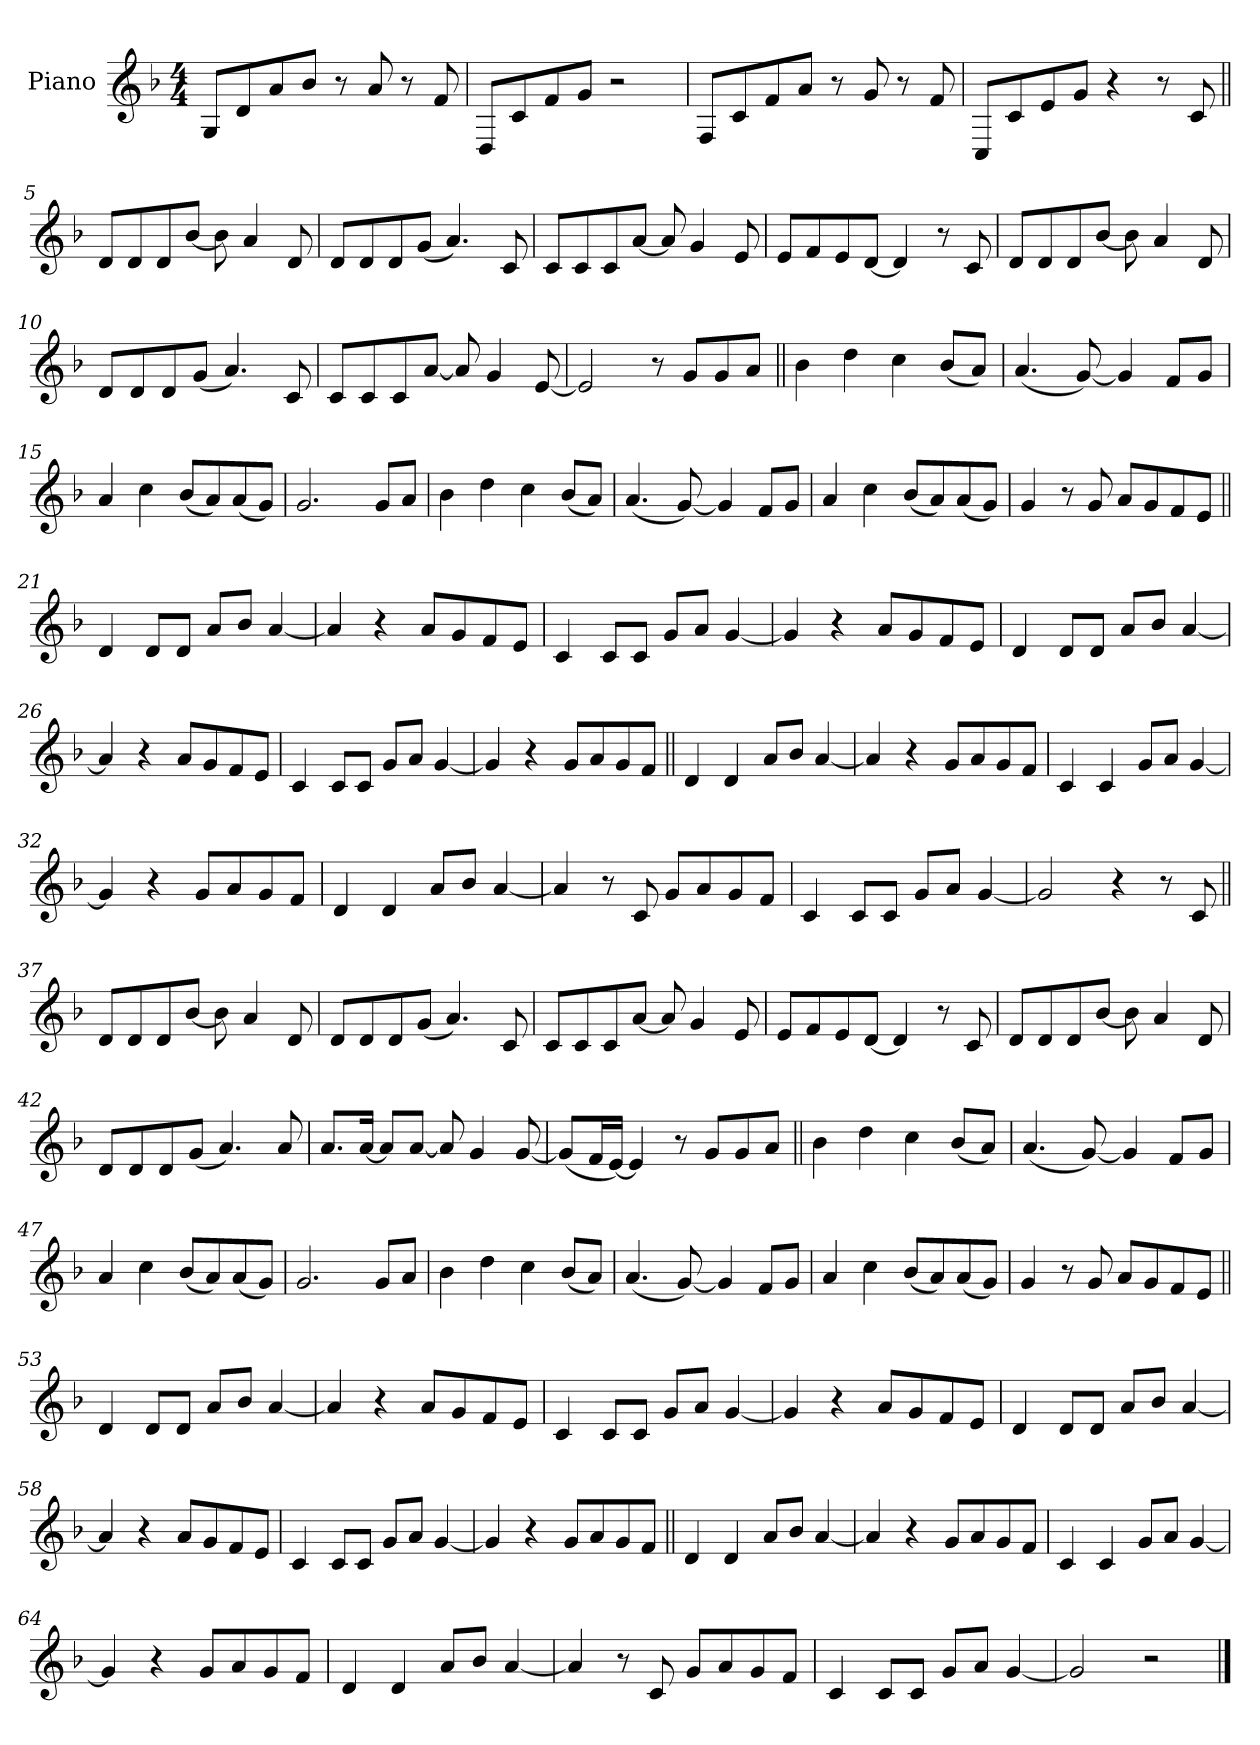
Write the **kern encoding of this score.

**kern
*part1
*staff1
*I"Piano
*I'Pno.
*clefG2
*k[b-]
*M4/4
=1
8G!L
8d!
8a!
8b-!J
8r
8a!
8r
8f!
=2
8D!L
8c!
8f!
8g!J
2r
=3
8F!L
8c!
8f!
8a!J
8r
8g!
8r
8f!
=4
8C!L
8c!
8e!
8g!J
4r
8r
8c
=5||
8dL
8d
8d
[8b-J
8b-]
4a
8d
=6
8dL
8d
8d
(8gJ
4.a)
8c
=7
8cL
8c
8c
[8aJ
8a]
4g
8e
=8
8eL
8f
8e
[8dJ
4d]
8r
8c
=9
8dL
8d
8d
[8b-J
8b-]
4a
8d
=10
8dL
8d
8d
(8gJ
4.a)
8c
=11
8cL
8c
8c
[8aJ
8a]
4g
[8e
=12
2e]
8r
8gL
8g
8aJ
=13||
4b-
4dd
4cc
(8b-L
8aJ)
=14
(4.a
[8g)
4g]
8fL
8gJ
=15
4a
4cc
(8b-L
8a)
(8a
8gJ)
=16
2.g
8gL
8aJ
=17
4b-
4dd
4cc
(8b-L
8aJ)
=18
(4.a
[8g)
4g]
8fL
8gJ
=19
4a
4cc
(8b-L
8a)
(8a
8gJ)
=20
4g
8r
8g
8aL
8g
8f
8eJ
=21||
4d
8dL
8dJ
8aL
8b-J
[4a
=22
4a]
4r
8aL
8g
8f
8eJ
=23
4c
8cL
8cJ
8gL
8aJ
[4g
=24
4g]
4r
8aL
8g
8f
8eJ
=25
4d
8dL
8dJ
8aL
8b-J
[4a
=26
4a]
4r
8aL
8g
8f
8eJ
=27
4c
8cL
8cJ
8gL
8aJ
[4g
=28
4g]
4r
8g!L
8a!
8g!
8f!J
=29||
4d!
4d!
8a!L
8b-!J
[4a!
=30
4a!]
4r
8g!L
8a!
8g!
8f!J
=31
4c!
4c!
8g!L
8a!J
[4g!
=32
4g!]
4r
8g!L
8a!
8g!
8f!J
=33
4d!
4d!
8a!L
8b-!J
[4a!
=34
4a!]
8r
8c
8gL
8a
8g
8fJ
=35
4c
8cL
8cJ
8gL
8aJ
[4g
=36
2g]
4r
8r
8c
=37||
8dL
8d
8d
[8b-J
8b-]
4a
8d
=38
8dL
8d
8d
(8gJ
4.a)
8c
=39
8cL
8c
8c
[8aJ
8a]
4g
8e
=40
8eL
8f
8e
[8dJ
4d]
8r
8c
=41
8dL
8d
8d
[8b-J
8b-]
4a
8d
=42
8dL
8d
8d
(8gJ
4.a)
8a
=43
8.aL
[16aJk
8aL]
[8aJ
8a]
4g
[8g
=44
(8gL]
16fL
[16eJJ)
4e]
8r
8gL
8g
8aJ
=45||
4b-
4dd
4cc
(8b-L
8aJ)
=46
(4.a
[8g)
4g]
8fL
8gJ
=47
4a
4cc
(8b-L
8a)
(8a
8gJ)
=48
2.g
8gL
8aJ
=49
4b-
4dd
4cc
(8b-L
8aJ)
=50
(4.a
[8g)
4g]
8fL
8gJ
=51
4a
4cc
(8b-L
8a)
(8a
8gJ)
=52
4g
8r
8g
8aL
8g
8f
8eJ
=53||
4d
8dL
8dJ
8aL
8b-J
[4a
=54
4a]
4r
8aL
8g
8f
8eJ
=55
4c
8cL
8cJ
8gL
8aJ
[4g
=56
4g]
4r
8aL
8g
8f
8eJ
=57
4d
8dL
8dJ
8aL
8b-J
[4a
=58
4a]
4r
8aL
8g
8f
8eJ
=59
4c
8cL
8cJ
8gL
8aJ
[4g
=60
4g]
4r
8g!L
8a!
8g!
8f!J
=61||
4d!
4d!
8a!L
8b-!J
[4a!
=62
4a!]
4r
8g!L
8a!
8g!
8f!J
=63
4c!
4c!
8g!L
8a!J
[4g!
=64
4g!]
4r
8g!L
8a!
8g!
8f!J
=65
4d!
4d!
8a!L
8b-!J
[4a!
=66
4a!]
8r
8c
8gL
8a
8g
8fJ
=67
4c
8cL
8cJ
8gL
8aJ
[4g
=68
2g]
2r
==
*-
